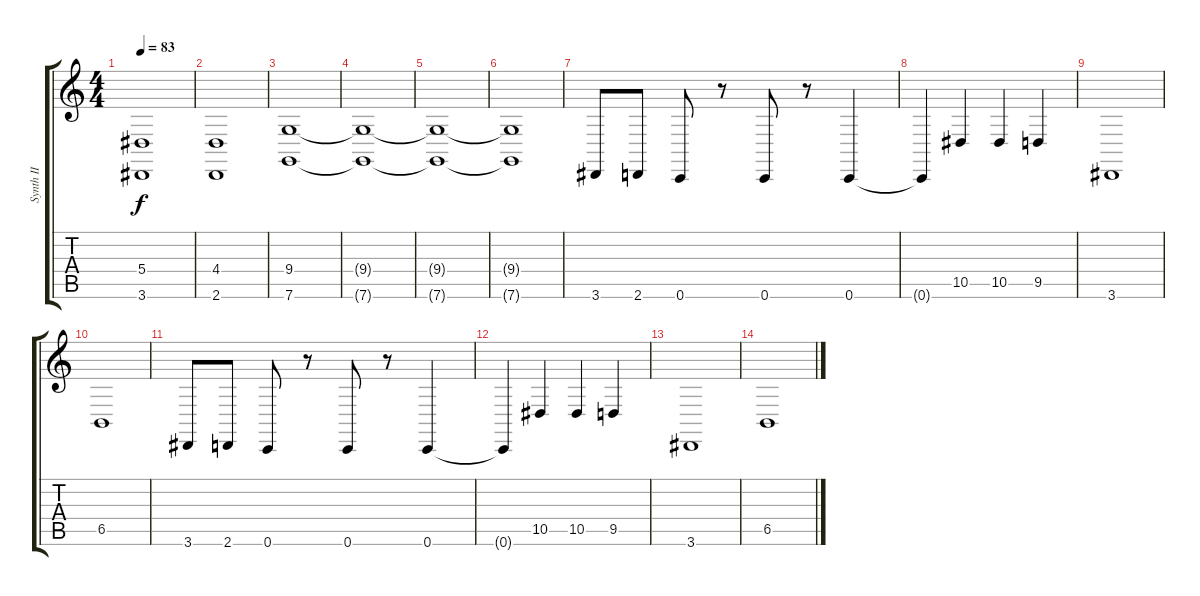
\track ("Synth II" "Synth II") {instrument synthstrings2}
\staff {score tabs}
\tuning (C4 G3 Eb3 Bb2 F2 C2) {hide}
\ts (4 4)
\tempo 83
\clef g2
\ks c
(5.4 3.6).1{dy f} |
(4.4 2.6).1 |
(9.4 7.6).1 |
(9.4{t} 7.6{t}).1 |
(9.4{t} 7.6{t}).1 |
(9.4{t} 7.6{t}).1 |
3.6.8 2.6.8 0.6.8 r.8 0.6.8 r.8 0.6.4 |
0.6{t}.4 10.5.4 10.5.4 9.5.4 |
3.6.1 |
6.5.1 |
3.6.8 2.6.8 0.6.8 r.8 0.6.8 r.8 0.6.4 |
0.6{t}.4 10.5.4 10.5.4 9.5.4 |
3.6.1 |
6.5.1
